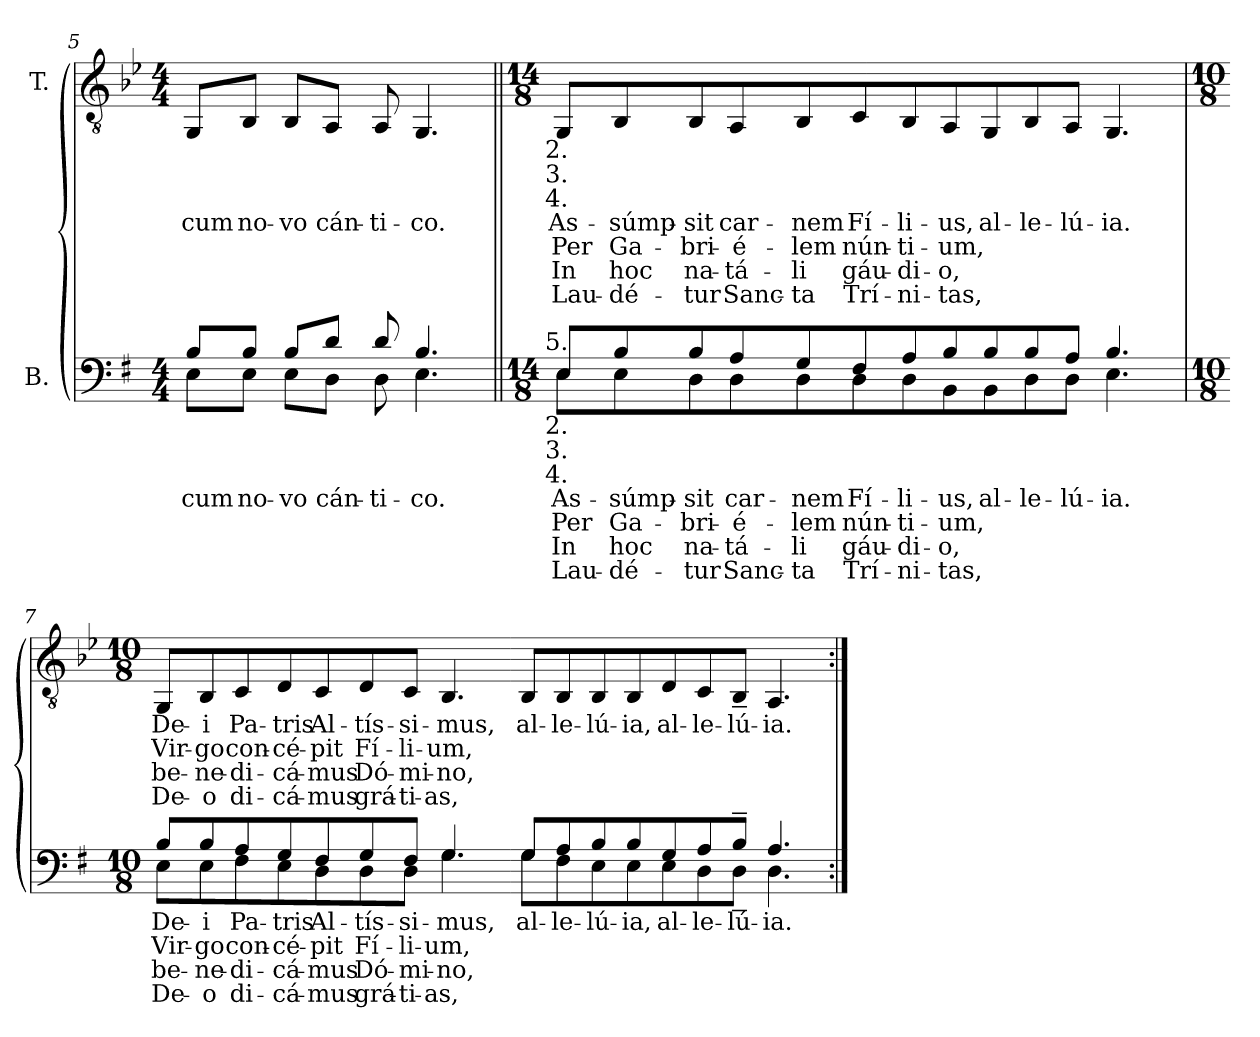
**kern	**text	**text	**text	**text	**kern	**text	**text	**text	**text
*part2	*part2	*part2	*part2	*part2	*part1	*part1	*part1	*part1	*part1
*staff2	*staff2	*staff2	*staff2	*staff2	*staff1	*staff1	*staff1	*staff1	*staff1
*I"B.	*	*	*	*	*I"T.	*	*	*	*
!!LO:LB:g=z
*clefF4	*	*	*	*	*clefGv2	*	*	*	*
*	*	*	*	*	*ITrd2c3	*	*	*	*
*k[f#]	*	*	*	*	*k[f#]	*	*	*	*
*e:	*	*	*	*	*e:	*	*	*	*
*M4/4	*	*	*	*	*M4/4	*	*	*	*
=5	=5	=5	=5	=5	=5	=5	=5	=5	=5
!	!LO:LY:b:color=#000000	!	!	!	!	!	!	!	!
*^	*	*	*	*	*	*	*	*	*
!	!	!	!	!	!	!	!LO:LY:b:color=#000000	!	!	!
8Bi/L	8Ei\L	cum	.	.	.	8EEi/L	cum	.	.	.
!	!	!LO:LY:b:color=#000000	!	!	!	!	!	!	!	!
!	!	!	!	!	!	!	!LO:LY:b:color=#000000	!	!	!
8Bi/J	8Ei\J	no-	.	.	.	8GGi/J	no-	.	.	.
!	!	!LO:LY:b:color=#000000	!	!	!	!	!	!	!	!
!	!	!	!	!	!	!	!LO:LY:b:color=#000000	!	!	!
8Bi/L	8Ei\L	-vo	.	.	.	8GGi/L	-vo	.	.	.
!	!	!LO:LY:b:color=#000000	!	!	!	!	!	!	!	!
!	!	!	!	!	!	!	!LO:LY:b:color=#000000	!	!	!
8di/J	8Di\J	cán-	.	.	.	8FF#i/J	cán-	.	.	.
!	!	!LO:LY:b:color=#000000	!	!	!	!	!	!	!	!
!	!	!	!	!	!	!	!LO:LY:b:color=#000000	!	!	!
8di/	8Di\	-ti-	.	.	.	8FF#i/	-ti-	.	.	.
!	!	!LO:LY:b:color=#000000	!	!	!	!	!	!	!	!
!	!	!	!	!	!	!	!LO:LY:b:color=#000000	!	!	!
4.Bi/	4.Ei\	-co.	.	.	.	4.EEi/	-co.	.	.	.
=6||	=6||	=6||	=6||	=6||	=6||	=6||	=6||	=6||	=6||	=6||
*M14/8	*	*	*	*	*	*M14/8	*	*	*	*
!	!	!LO:LY:b:color=#000000	!LO:LY:b:color=#000000	!LO:LY:b:color=#000000	!LO:LY:b:color=#000000	!	!	!	!	!
!	!	!	!	!	!	!LO:TX:b:cj:t=2.	!	!	!	!
!	!	!	!	!	!	!LO:TX:b:cj:t=3.	!	!	!	!
!	!	!	!	!	!	!LO:TX:b:cj:t=4.	!	!	!	!
!LO:TX:b:cj:t=2.	!	!	!	!	!	!	!	!	!	!
!LO:TX:b:cj:t=3.	!	!	!	!	!	!	!	!	!	!
!LO:TX:b:cj:t=4.	!	!	!	!	!	!	!	!	!	!
!LO:TX:a:cj:t=5.	!	!	!	!	!	!	!	!	!	!
!	!	!	!	!	!	!	!LO:LY:b:color=#000000	!LO:LY:b:color=#000000	!LO:LY:b:color=#000000	!LO:LY:b:color=#000000
8Ei/L	8Ei\L	As-	Per	In	Lau-	8EEi/L	As-	Per	In	Lau-
!	!	!LO:LY:b:color=#000000	!LO:LY:b:color=#000000	!LO:LY:b:color=#000000	!LO:LY:b:color=#000000	!	!	!	!	!
!	!	!	!	!	!	!	!LO:LY:b:color=#000000	!LO:LY:b:color=#000000	!LO:LY:b:color=#000000	!LO:LY:b:color=#000000
8Bi/	8Ei\	-súmp-	Ga-	hoc	-dé-	8GGi/	-súmp-	Ga-	hoc	-dé-
!	!	!LO:LY:b:color=#000000	!LO:LY:b:color=#000000	!LO:LY:b:color=#000000	!LO:LY:b:color=#000000	!	!	!	!	!
!	!	!	!	!	!	!	!LO:LY:b:color=#000000	!LO:LY:b:color=#000000	!LO:LY:b:color=#000000	!LO:LY:b:color=#000000
8Bi/	8Di\	-sit	-bri-	na-	-tur	8GGi/	-sit	-bri-	na-	-tur
!	!	!LO:LY:b:color=#000000	!LO:LY:b:color=#000000	!LO:LY:b:color=#000000	!LO:LY:b:color=#000000	!	!	!	!	!
!	!	!	!	!	!	!	!LO:LY:b:color=#000000	!LO:LY:b:color=#000000	!LO:LY:b:color=#000000	!LO:LY:b:color=#000000
8Ai/	8Di\	car-	-é-	-tá-	Sanc-	8FF#i/	car-	-é-	-tá-	Sanc-
!	!	!LO:LY:b:color=#000000	!LO:LY:b:color=#000000	!LO:LY:b:color=#000000	!LO:LY:b:color=#000000	!	!	!	!	!
!	!	!	!	!	!	!	!LO:LY:b:color=#000000	!LO:LY:b:color=#000000	!LO:LY:b:color=#000000	!LO:LY:b:color=#000000
8Gi/	8Di\	-nem	-lem	-li	-ta	8GGi/	-nem	-lem	-li	-ta
!	!	!LO:LY:b:color=#000000	!LO:LY:b:color=#000000	!LO:LY:b:color=#000000	!LO:LY:b:color=#000000	!	!	!	!	!
!	!	!	!	!	!	!	!LO:LY:b:color=#000000	!LO:LY:b:color=#000000	!LO:LY:b:color=#000000	!LO:LY:b:color=#000000
8F#i/	8Di\	Fí-	nún-	gáu-	Trí-	8AAi/	Fí-	nún-	gáu-	Trí-
!	!	!LO:LY:b:color=#000000	!LO:LY:b:color=#000000	!LO:LY:b:color=#000000	!LO:LY:b:color=#000000	!	!	!	!	!
!	!	!	!	!	!	!	!LO:LY:b:color=#000000	!LO:LY:b:color=#000000	!LO:LY:b:color=#000000	!LO:LY:b:color=#000000
8Ai/	8Di\	-li-	-ti-	-di-	-ni-	8GGi/	-li-	-ti-	-di-	-ni-
!	!	!LO:LY:b:color=#000000	!LO:LY:b:color=#000000	!LO:LY:b:color=#000000	!LO:LY:b:color=#000000	!	!	!	!	!
!	!	!	!	!	!	!	!LO:LY:b:color=#000000	!LO:LY:b:color=#000000	!LO:LY:b:color=#000000	!LO:LY:b:color=#000000
8Bi/	8BBi\	-us,	-um,	-o,	-tas,	8FF#i/	-us,	-um,	-o,	-tas,
!	!	!LO:LY:b:color=#000000	!	!	!	!	!	!	!	!
!	!	!	!	!	!	!	!LO:LY:b:color=#000000	!	!	!
8Bi/	8BBi\	al-	.	.	.	8EEi/	al-	.	.	.
!	!	!LO:LY:b:color=#000000	!	!	!	!	!	!	!	!
!	!	!	!	!	!	!	!LO:LY:b:color=#000000	!	!	!
8Bi/	8Di\	-le-	.	.	.	8GGi/	-le-	.	.	.
!	!	!LO:LY:b:color=#000000	!	!	!	!	!	!	!	!
!	!	!	!	!	!	!	!LO:LY:b:color=#000000	!	!	!
8Ai/J	8Di\J	-lú-	.	.	.	8FF#i/J	-lú-	.	.	.
!	!	!LO:LY:b:color=#000000	!	!	!	!	!	!	!	!
!	!	!	!	!	!	!	!LO:LY:b:color=#000000	!	!	!
4.Bi/	4.Ei\	-ia.	.	.	.	4.EEi/	-ia.	.	.	.
!!LO:LB:g=z
=7	=7	=7	=7	=7	=7	=7	=7	=7	=7	=7
*M10/8	*	*	*	*	*	*M10/8	*	*	*	*
!	!	!LO:LY:b:color=#000000	!LO:LY:b:color=#000000	!LO:LY:b:color=#000000	!LO:LY:b:color=#000000	!	!	!	!	!
!	!	!	!	!	!	!	!LO:LY:b:color=#000000	!LO:LY:b:color=#000000	!LO:LY:b:color=#000000	!LO:LY:b:color=#000000
8Bi/L	8Ei\L	De-	Vir-	be-	De-	8EEi/L	De-	Vir-	be-	De-
!	!	!LO:LY:b:color=#000000	!LO:LY:b:color=#000000	!LO:LY:b:color=#000000	!LO:LY:b:color=#000000	!	!	!	!	!
!	!	!	!	!	!	!	!LO:LY:b:color=#000000	!LO:LY:b:color=#000000	!LO:LY:b:color=#000000	!LO:LY:b:color=#000000
8Bi/	8Ei\	-i	-go	-ne-	-o	8GGi/	-i	-go	-ne-	-o
!	!	!LO:LY:b:color=#000000	!LO:LY:b:color=#000000	!LO:LY:b:color=#000000	!LO:LY:b:color=#000000	!	!	!	!	!
!	!	!	!	!	!	!	!LO:LY:b:color=#000000	!LO:LY:b:color=#000000	!LO:LY:b:color=#000000	!LO:LY:b:color=#000000
8Ai/	8F#i\	Pa-	con-	-di-	di-	8AAi/	Pa-	con-	-di-	di-
!	!	!LO:LY:b:color=#000000	!LO:LY:b:color=#000000	!LO:LY:b:color=#000000	!LO:LY:b:color=#000000	!	!	!	!	!
!	!	!	!	!	!	!	!LO:LY:b:color=#000000	!LO:LY:b:color=#000000	!LO:LY:b:color=#000000	!LO:LY:b:color=#000000
8Gi/	8Ei\	-tris	-cé-	-cá-	-cá-	8BBi/	-tris	-cé-	-cá-	-cá-
!	!	!LO:LY:b:color=#000000	!LO:LY:b:color=#000000	!LO:LY:b:color=#000000	!LO:LY:b:color=#000000	!	!	!	!	!
!	!	!	!	!	!	!	!LO:LY:b:color=#000000	!LO:LY:b:color=#000000	!LO:LY:b:color=#000000	!LO:LY:b:color=#000000
8F#i/	8Di\	Al-	-pit	-mus	-mus	8AAi/	Al-	-pit	-mus	-mus
!	!	!LO:LY:b:color=#000000	!LO:LY:b:color=#000000	!LO:LY:b:color=#000000	!LO:LY:b:color=#000000	!	!	!	!	!
!	!	!	!	!	!	!	!LO:LY:b:color=#000000	!LO:LY:b:color=#000000	!LO:LY:b:color=#000000	!LO:LY:b:color=#000000
8Gi/	8Di\	-tís-	Fí-	Dó-	grá-	8BBi/	-tís-	Fí-	Dó-	grá-
!	!	!LO:LY:b:color=#000000	!LO:LY:b:color=#000000	!LO:LY:b:color=#000000	!LO:LY:b:color=#000000	!	!	!	!	!
!	!	!	!	!	!	!	!LO:LY:b:color=#000000	!LO:LY:b:color=#000000	!LO:LY:b:color=#000000	!LO:LY:b:color=#000000
8F#i/J	8Di\J	-si-	-li-	-mi-	-ti-	8AAi/J	-si-	-li-	-mi-	-ti-
!	!	!LO:LY:b:color=#000000	!LO:LY:b:color=#000000	!LO:LY:b:color=#000000	!LO:LY:b:color=#000000	!	!	!	!	!
!	!	!	!	!	!	!	!LO:LY:b:color=#000000	!LO:LY:b:color=#000000	!LO:LY:b:color=#000000	!LO:LY:b:color=#000000
4.Gi/	4.Gi\	-mus,	-um,	-no,	-as,	4.GGi/	-mus,	-um,	-no,	-as,
=8-	=8-	=8-	=8-	=8-	=8-	=8-	=8-	=8-	=8-	=8-
!	!	!LO:LY:b:color=#000000	!	!	!	!	!	!	!	!
!	!	!	!	!	!	!	!LO:LY:b:color=#000000	!	!	!
8Gi/L	8Gi\L	al-	.	.	.	8GGi/L	al-	.	.	.
!	!	!LO:LY:b:color=#000000	!	!	!	!	!	!	!	!
!	!	!	!	!	!	!	!LO:LY:b:color=#000000	!	!	!
8Ai/	8F#i\	-le-	.	.	.	8GGi/	-le-	.	.	.
!	!	!LO:LY:b:color=#000000	!	!	!	!	!	!	!	!
!	!	!	!	!	!	!	!LO:LY:b:color=#000000	!	!	!
8Bi/	8Ei\	-lú-	.	.	.	8GGi/	-lú-	.	.	.
!	!	!LO:LY:b:color=#000000	!	!	!	!	!	!	!	!
!	!	!	!	!	!	!	!LO:LY:b:color=#000000	!	!	!
8Bi/	8Ei\	-ia,	.	.	.	8GGi/	-ia,	.	.	.
!	!	!LO:LY:b:color=#000000	!	!	!	!	!	!	!	!
!	!	!	!	!	!	!	!LO:LY:b:color=#000000	!	!	!
8Gi/	8Ei\	al-	.	.	.	8BBi/	al-	.	.	.
!	!	!LO:LY:b:color=#000000	!	!	!	!	!	!	!	!
!	!	!	!	!	!	!	!LO:LY:b:color=#000000	!	!	!
8Ai/	8Di\	-le-	.	.	.	8AAi/	-le-	.	.	.
!	!	!LO:LY:b:color=#000000	!	!	!	!	!	!	!	!
!	!	!	!	!	!	!	!LO:LY:b:color=#000000	!	!	!
8B~i/J	8D~i\J	-lú-	.	.	.	8GG~i/J	-lú-	.	.	.
!	!	!LO:LY:b:color=#000000	!	!	!	!	!	!	!	!
!	!	!	!	!	!	!	!LO:LY:b:color=#000000	!	!	!
4.Ai/	4.Di\	-ia.	.	.	.	4.FF#i/	-ia.	.	.	.
*v	*v	*	*	*	*	*	*	*	*	*
=:|!	=:|!	=:|!	=:|!	=:|!	=:|!	=:|!	=:|!	=:|!	=:|!
*-	*-	*-	*-	*-	*-	*-	*-	*-	*-
